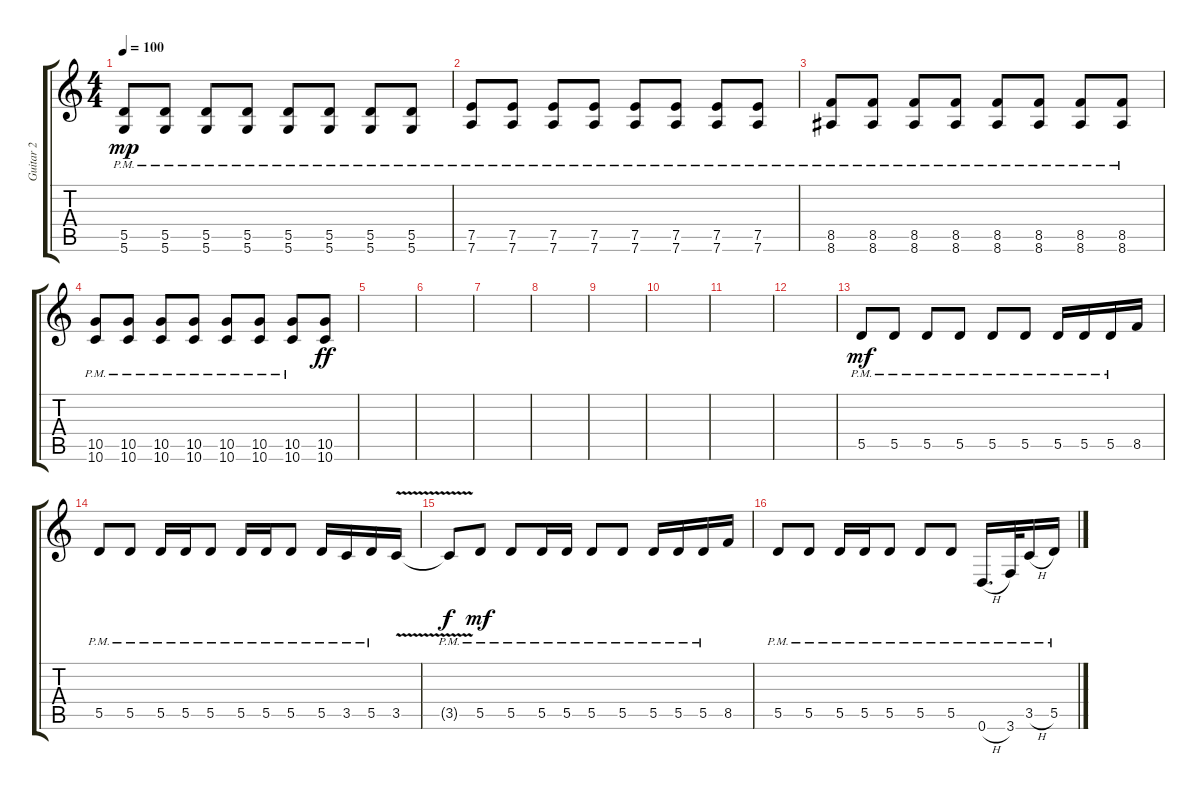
\track ("Guitar 2" "Guitar 2") {instrument electricguitarclean}
\staff {score tabs}
\tuning (E4 B3 G3 D3 A2 D2) {hide}
\ts (4 4)
\tempo 100
\clef g2
\ks c
(5.5{pm} 5.6{pm}).8{dy mp} (5.5{pm} 5.6{pm}).8 (5.5{pm} 5.6{pm}).8 (5.5{pm} 5.6{pm}).8 (5.5{pm} 5.6{pm}).8 (5.5{pm} 5.6{pm}).8 (5.5{pm} 5.6{pm}).8 (5.5{pm} 5.6{pm}).8 |
(7.5{pm} 7.6{pm}).8 (7.5{pm} 7.6{pm}).8 (7.5{pm} 7.6{pm}).8 (7.5{pm} 7.6{pm}).8 (7.5{pm} 7.6{pm}).8 (7.5{pm} 7.6{pm}).8 (7.5{pm} 7.6{pm}).8 (7.5{pm} 7.6{pm}).8 |
(8.5{pm} 8.6{pm}).8 (8.5{pm} 8.6{pm}).8 (8.5{pm} 8.6{pm}).8 (8.5{pm} 8.6{pm}).8 (8.5{pm} 8.6{pm}).8 (8.5{pm} 8.6{pm}).8 (8.5{pm} 8.6{pm}).8 (8.5{pm} 8.6{pm}).8 |
(10.5{pm} 10.6{pm}).8 (10.5{pm} 10.6{pm}).8 (10.5{pm} 10.6{pm}).8 (10.5{pm} 10.6{pm}).8 (10.5{pm} 10.6{pm}).8 (10.5{pm} 10.6{pm}).8 (10.5{pm} 10.6{pm}).8 (10.5 10.6).8{dy ff} |
|
|
|
|
|
|
|
|
5.5{pm}.8{dy mf instrument electricguitarclean} 5.5{pm}.8 5.5{pm}.8 5.5{pm}.8 5.5{pm}.8 5.5{pm}.8 5.5{pm}.16 5.5{pm}.16 5.5{pm}.16 8.5.16 |
5.5{pm}.8 5.5{pm}.8 5.5{pm}.16 5.5{pm}.16 5.5{pm}.8 5.5{pm}.16 5.5{pm}.16 5.5{pm}.8 5.5{pm}.16 3.5{pm}.16 5.5{pm}.16 3.5{v}.16 |
3.5{pm t}.8{dy f} 5.5{pm}.8{dy mf} 5.5{pm}.8 5.5{pm}.16 5.5{pm}.16 5.5{pm}.8 5.5{pm}.8 5.5{pm}.16 5.5{pm}.16 5.5{pm}.16 8.5.16 |
5.5{pm}.8 5.5{pm}.8 5.5{pm}.16 5.5{pm}.16 5.5{pm}.8 5.5{pm}.8 5.5{pm}.8 0.6{h pm}.16{d} 3.6{pm}.32 3.5{h pm}.16 5.5{pm}.16
